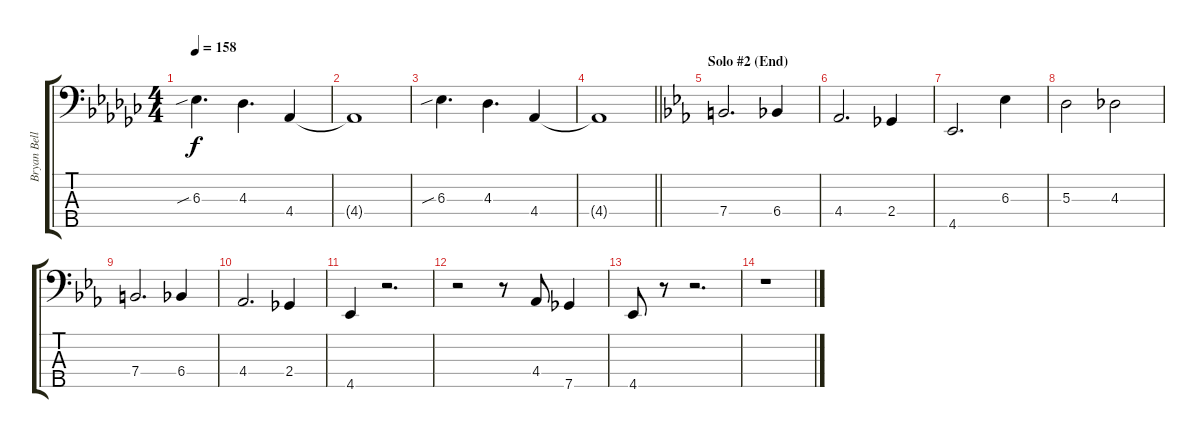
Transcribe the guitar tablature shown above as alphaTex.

\track ("Bryan Beller (Bass)" "Bryan Bell") {instrument electricbassfinger}
\staff {score tabs}
\tuning (G2 D2 A1 E1 B0) {hide}
\ts (4 4)
\tempo 158
\clef f4
\ks gb
6.3{sib}.4{d dy f} 4.3.4{d} 4.4.4 |
4.4{t}.1 |
6.3{sib}.4{d} 4.3.4{d} 4.4.4 |
\barLineRight lightlight
4.4{t}.1 |
\section ("" "Solo #2 (End)")
\ks eb
7.4.2{d} 6.4.4 |
4.4.2{d} 2.4.4 |
4.5.2{d} 6.3.4 |
5.3.2 4.3.2 |
7.4.2{d} 6.4.4 |
4.4.2{d} 2.4.4 |
4.5.4 r.2{d} |
r.2 r.8 4.4.8 7.5.4 |
4.5.8 r.8 r.2{d} |
r.1
